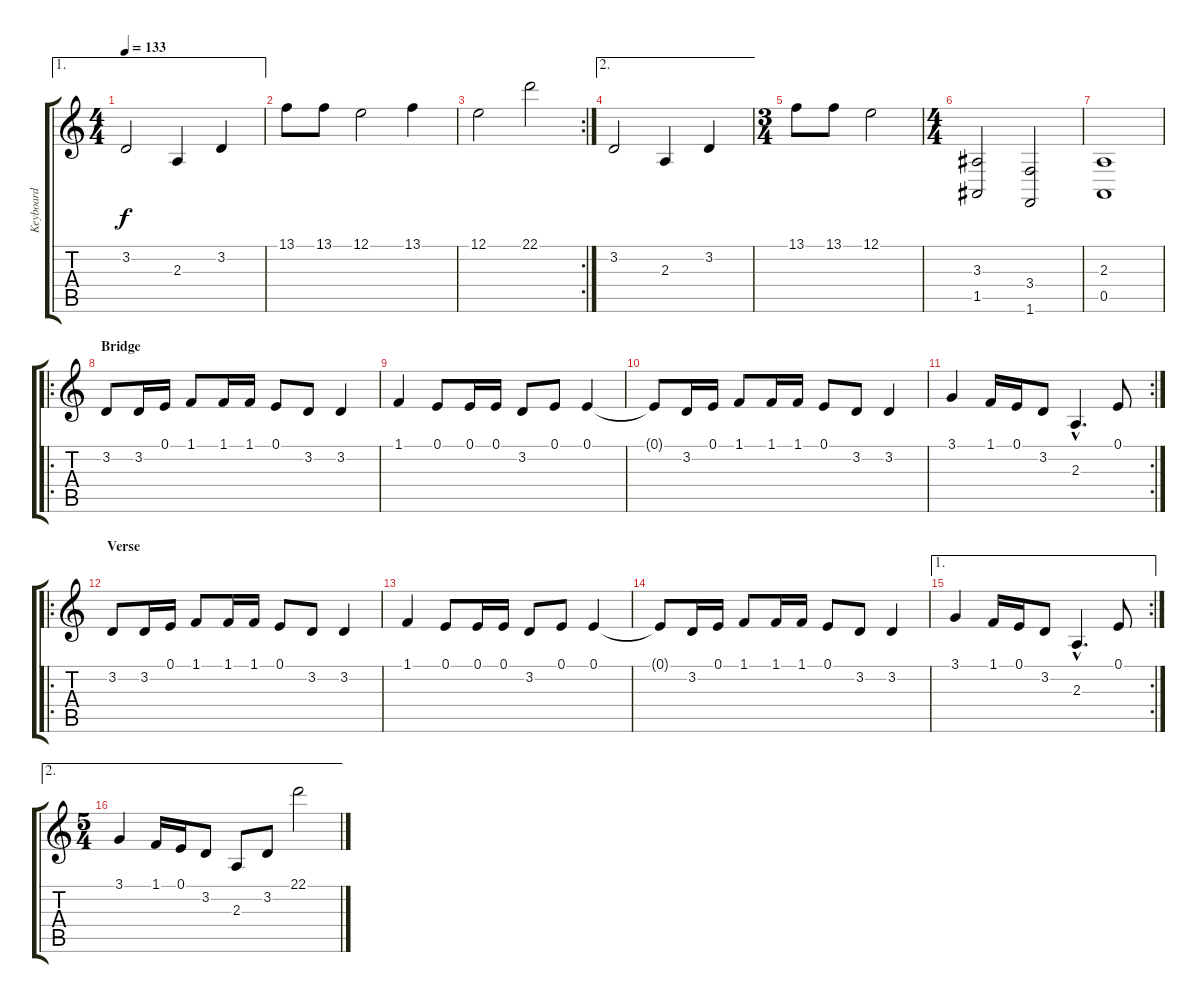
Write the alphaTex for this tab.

\track ("Keyboard" "Keyboard") {instrument pad7halo}
\staff {score tabs}
\tuning (E4 B3 G3 D3 A2 E2) {hide}
\ae 1
\ts (4 4)
\tempo 133
\clef g2
\ks c
3.2.2{dy f} 2.3.4 3.2.4 |
13.1.8 13.1.8 12.1.2 13.1.4 |
\rc 2
12.1.2 22.1.2 |
\ae 2
3.2.2 2.3.4 3.2.4 |
\ts (3 4)
13.1.8 13.1.8 12.1.2 |
\ts (4 4)
(3.3 1.5).2 (3.4 1.6).2 |
(2.3 0.5).1 |
\ro
\section ("" "Bridge")
3.2.8{volume 8} 3.2.16 0.1.16 1.1.8 1.1.16 1.1.16 0.1.8 3.2.8 3.2.4 |
1.1.4 0.1.8 0.1.16 0.1.16 3.2.8 0.1.8 0.1.4 |
0.1{t}.8 3.2.16 0.1.16 1.1.8 1.1.16 1.1.16 0.1.8 3.2.8 3.2.4 |
\rc 2
3.1.4 1.1.16 0.1.16 3.2.8 2.3{hac}.4{d} 0.1.8 |
\ro
\section ("" "Verse")
3.2.8{instrument pad7halo} 3.2.16 0.1.16 1.1.8 1.1.16 1.1.16 0.1.8 3.2.8 3.2.4 |
1.1.4 0.1.8 0.1.16 0.1.16 3.2.8 0.1.8 0.1.4 |
0.1{t}.8 3.2.16 0.1.16 1.1.8 1.1.16 1.1.16 0.1.8 3.2.8 3.2.4 |
\ae 1
\rc 2
3.1.4 1.1.16 0.1.16 3.2.8 2.3{hac}.4{d} 0.1.8 |
\ae 2
\ts (5 4)
3.1.4 1.1.16 0.1.16 3.2.8 2.3.8 3.2.8 22.1.2
